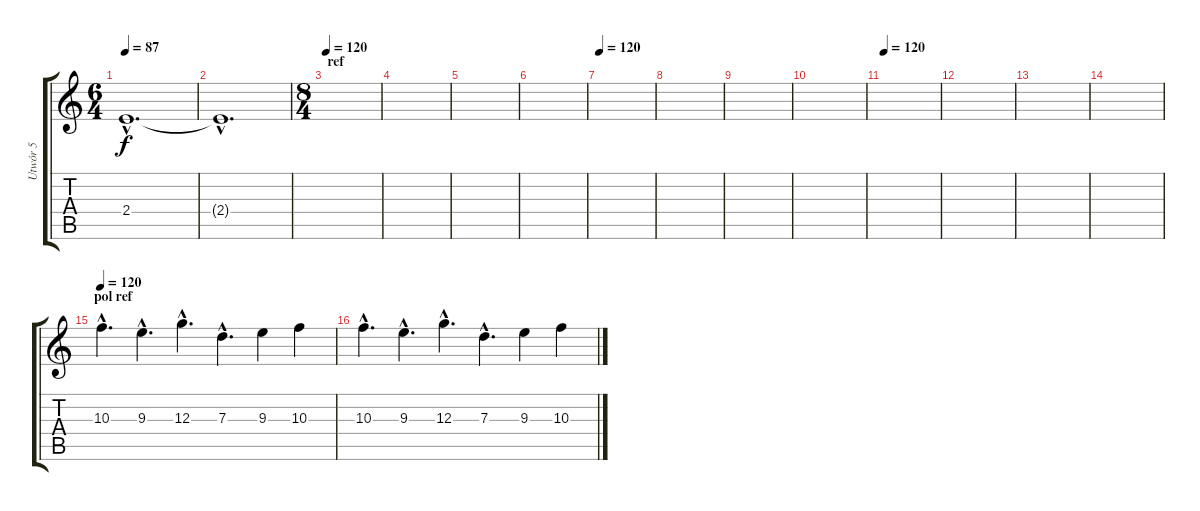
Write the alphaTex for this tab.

\track ("Utwór 5" "Utwór 5") {instrument distortionguitar}
\staff {score tabs}
\tuning (E4 B3 G3 D3 A2 D2) {hide}
\ts (6 4)
\tempo 87
\clef g2
\ks c
2.4{hac}.1{d dy f volume 9 instrument electricguitarmuted} |
2.4{hac t}.1{d} |
\ts (8 4)
\section ("" "ref")
\tempo 120
|
|
|
|
\tempo 120
|
|
|
|
\tempo 120
|
|
|
|
\section ("" "pol ref")
\tempo 120
10.3{hac}.4{d volume 9 instrument distortionguitar} 9.3{hac}.4{d} 12.3{hac}.4{d} 7.3{hac}.4{d} 9.3.4 10.3.4 |
10.3{hac}.4{d volume 9} 9.3{hac}.4{d} 12.3{hac}.4{d} 7.3{hac}.4{d} 9.3.4 10.3.4
